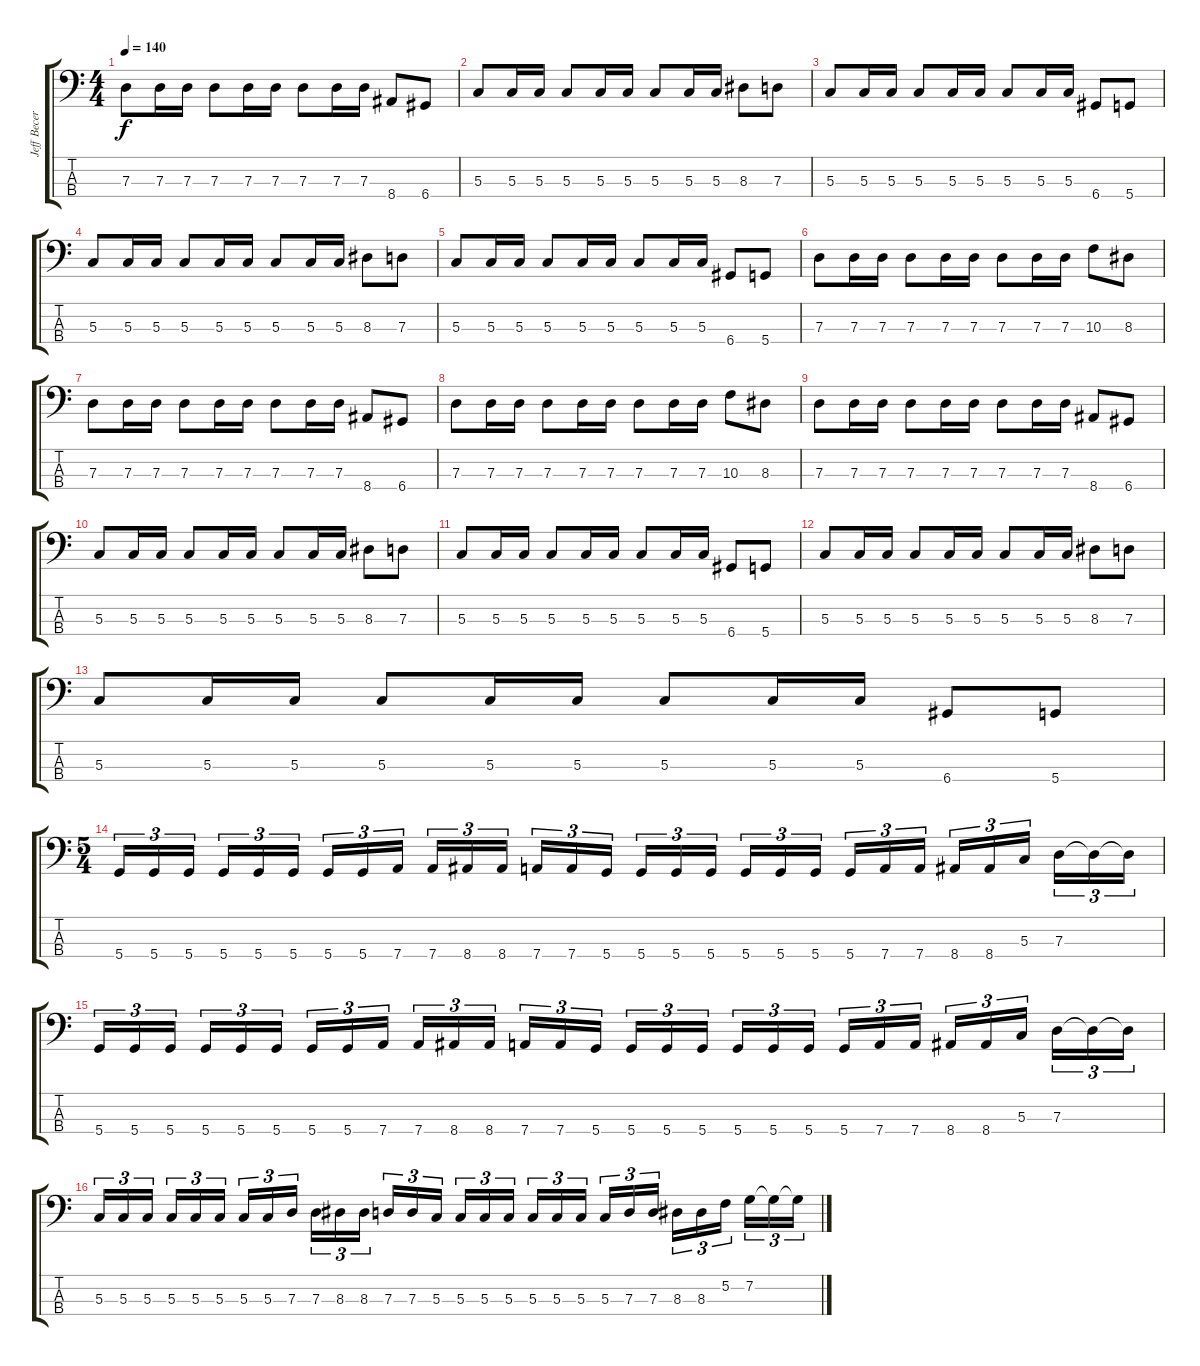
\track ("Jeff Becerra" "Jeff Becer") {instrument electricbassfinger}
\staff {score tabs}
\tuning (F2 C2 G1 D1) {hide}
\ts (4 4)
\tempo 140
\clef f4
\ks c
7.3.8{dy f} 7.3.16 7.3.16 7.3.8 7.3.16 7.3.16 7.3.8 7.3.16 7.3.16 8.4.8 6.4.8 |
5.3.8 5.3.16 5.3.16 5.3.8 5.3.16 5.3.16 5.3.8 5.3.16 5.3.16 8.3.8 7.3.8 |
5.3.8 5.3.16 5.3.16 5.3.8 5.3.16 5.3.16 5.3.8 5.3.16 5.3.16 6.4.8 5.4.8 |
5.3.8 5.3.16 5.3.16 5.3.8 5.3.16 5.3.16 5.3.8 5.3.16 5.3.16 8.3.8 7.3.8 |
5.3.8 5.3.16 5.3.16 5.3.8 5.3.16 5.3.16 5.3.8 5.3.16 5.3.16 6.4.8 5.4.8 |
7.3.8 7.3.16 7.3.16 7.3.8 7.3.16 7.3.16 7.3.8 7.3.16 7.3.16 10.3.8 8.3.8 |
7.3.8 7.3.16 7.3.16 7.3.8 7.3.16 7.3.16 7.3.8 7.3.16 7.3.16 8.4.8 6.4.8 |
7.3.8 7.3.16 7.3.16 7.3.8 7.3.16 7.3.16 7.3.8 7.3.16 7.3.16 10.3.8 8.3.8 |
7.3.8 7.3.16 7.3.16 7.3.8 7.3.16 7.3.16 7.3.8 7.3.16 7.3.16 8.4.8 6.4.8 |
5.3.8 5.3.16 5.3.16 5.3.8 5.3.16 5.3.16 5.3.8 5.3.16 5.3.16 8.3.8 7.3.8 |
5.3.8 5.3.16 5.3.16 5.3.8 5.3.16 5.3.16 5.3.8 5.3.16 5.3.16 6.4.8 5.4.8 |
5.3.8 5.3.16 5.3.16 5.3.8 5.3.16 5.3.16 5.3.8 5.3.16 5.3.16 8.3.8 7.3.8 |
5.3.8 5.3.16 5.3.16 5.3.8 5.3.16 5.3.16 5.3.8 5.3.16 5.3.16 6.4.8 5.4.8 |
\ts (5 4)
5.4.16{tu (3 2)} 5.4.16{tu (3 2)} 5.4.16{tu (3 2) beam splitsecondary} 5.4.16{tu (3 2)} 5.4.16{tu (3 2)} 5.4.16{tu (3 2)} 5.4.16{tu (3 2)} 5.4.16{tu (3 2)} 7.4.16{tu (3 2) beam splitsecondary} 7.4.16{tu (3 2)} 8.4.16{tu (3 2)} 8.4.16{tu (3 2)} 7.4.16{tu (3 2)} 7.4.16{tu (3 2)} 5.4.16{tu (3 2) beam splitsecondary} 5.4.16{tu (3 2)} 5.4.16{tu (3 2)} 5.4.16{tu (3 2)} 5.4.16{tu (3 2)} 5.4.16{tu (3 2)} 5.4.16{tu (3 2) beam splitsecondary} 5.4.16{tu (3 2)} 7.4.16{tu (3 2)} 7.4.16{tu (3 2)} 8.4.16{tu (3 2)} 8.4.16{tu (3 2)} 5.3.16{tu (3 2) beam splitsecondary} 7.3.16{tu (3 2)} 7.3{t}.16{tu (3 2)} 7.3{t}.16{tu (3 2)} |
5.4.16{tu (3 2)} 5.4.16{tu (3 2)} 5.4.16{tu (3 2) beam splitsecondary} 5.4.16{tu (3 2)} 5.4.16{tu (3 2)} 5.4.16{tu (3 2)} 5.4.16{tu (3 2)} 5.4.16{tu (3 2)} 7.4.16{tu (3 2) beam splitsecondary} 7.4.16{tu (3 2)} 8.4.16{tu (3 2)} 8.4.16{tu (3 2)} 7.4.16{tu (3 2)} 7.4.16{tu (3 2)} 5.4.16{tu (3 2) beam splitsecondary} 5.4.16{tu (3 2)} 5.4.16{tu (3 2)} 5.4.16{tu (3 2)} 5.4.16{tu (3 2)} 5.4.16{tu (3 2)} 5.4.16{tu (3 2) beam splitsecondary} 5.4.16{tu (3 2)} 7.4.16{tu (3 2)} 7.4.16{tu (3 2)} 8.4.16{tu (3 2)} 8.4.16{tu (3 2)} 5.3.16{tu (3 2) beam splitsecondary} 7.3.16{tu (3 2)} 7.3{t}.16{tu (3 2)} 7.3{t}.16{tu (3 2)} |
5.3.16{tu (3 2)} 5.3.16{tu (3 2)} 5.3.16{tu (3 2) beam splitsecondary} 5.3.16{tu (3 2)} 5.3.16{tu (3 2)} 5.3.16{tu (3 2)} 5.3.16{tu (3 2)} 5.3.16{tu (3 2)} 7.3.16{tu (3 2) beam splitsecondary} 7.3.16{tu (3 2)} 8.3.16{tu (3 2)} 8.3.16{tu (3 2)} 7.3.16{tu (3 2)} 7.3.16{tu (3 2)} 5.3.16{tu (3 2) beam splitsecondary} 5.3.16{tu (3 2)} 5.3.16{tu (3 2)} 5.3.16{tu (3 2)} 5.3.16{tu (3 2)} 5.3.16{tu (3 2)} 5.3.16{tu (3 2) beam splitsecondary} 5.3.16{tu (3 2)} 7.3.16{tu (3 2)} 7.3.16{tu (3 2)} 8.3.16{tu (3 2)} 8.3.16{tu (3 2)} 5.2.16{tu (3 2) beam splitsecondary} 7.2.16{tu (3 2)} 7.2{t}.16{tu (3 2)} 7.2{t}.16{tu (3 2)}
